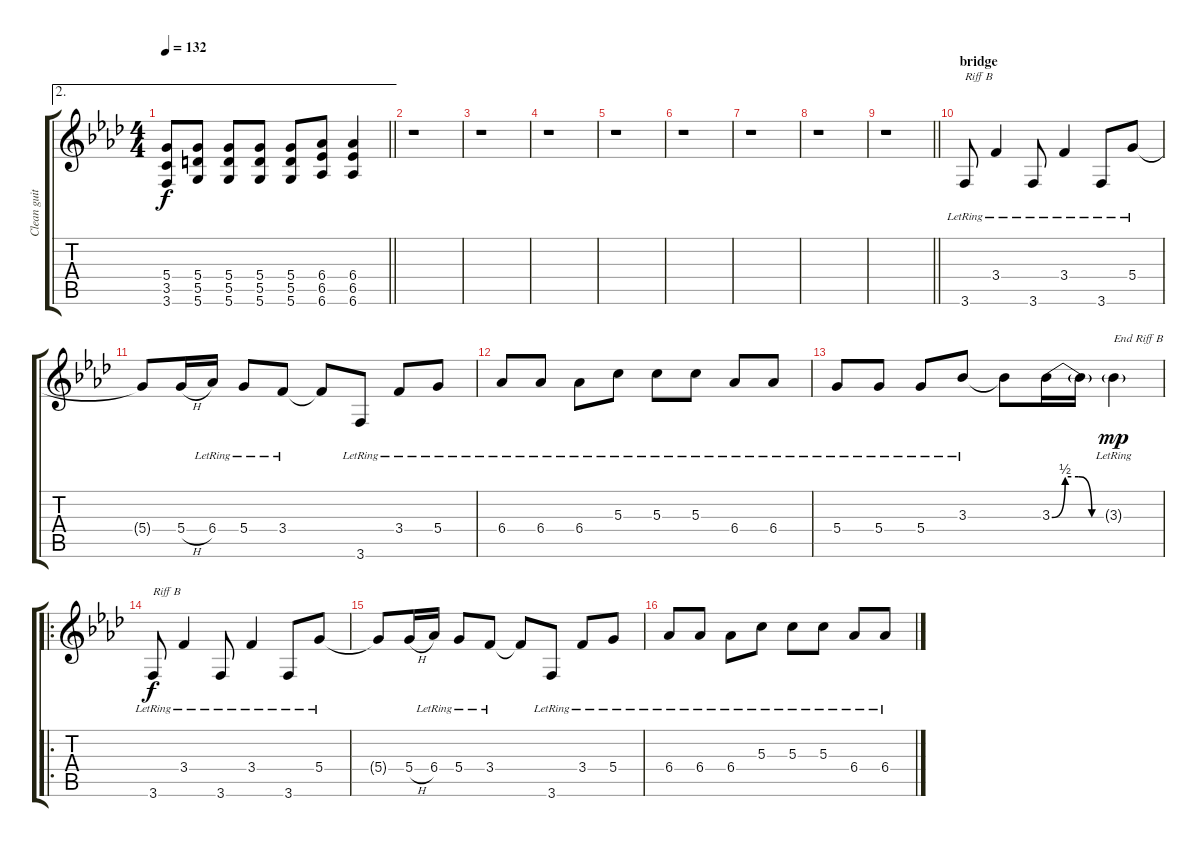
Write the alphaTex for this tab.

\track ("Clean guitar 1" "Clean guit") {instrument electricguitarclean}
\staff {score tabs}
\tuning (E4 B3 G3 D3 A2 D2) {hide}
\ae 2
\ts (4 4)
\tempo 132
\clef g2
\barLineRight lightlight
\ks ab
(5.4{t} 3.5{t} 3.6{t}).8{dy f} (5.4 5.5 5.6).8 (5.4 5.5 5.6).8 (5.4 5.5 5.6).8 (5.4 5.5 5.6).8 (6.4 6.5 6.6).8 (6.4 6.5 6.6).4 |
r.1 |
r.1 |
r.1 |
r.1 |
r.1 |
r.1 |
r.1 |
\barLineRight lightlight
r.1 |
\section ("" "bridge")
3.6{lr}.8{txt "Riff B"} 3.4{lr}.4 3.6{lr}.8 3.4{lr}.4 3.6{lr}.8 5.4{lr}.8 |
5.4{t}.8 5.4{h}.16 6.4{lr}.16 5.4{lr}.8 3.4{lr}.8 3.4{t}.8 3.6{lr}.8 3.4{lr}.8 5.4{lr}.8 |
6.4{lr}.8 6.4{lr}.8 6.4{lr}.8 5.3{lr}.8 5.3{lr}.8 5.3{lr}.8 6.4{lr}.8 6.4{lr}.8 |
5.4{lr}.8 5.4{lr}.8 5.4{lr}.8 3.3{lr}.8 3.3{t}.8 3.3{be (custom 0 0 15 2 30 2 45 0 60 0)}.16 3.3{t}.16 3.3{g lr}.4{txt "End Riff B" dy mp} |
\ro
3.6{lr}.8{txt "Riff B" dy f} 3.4{lr}.4 3.6{lr}.8 3.4{lr}.4 3.6{lr}.8 5.4{lr}.8 |
5.4{t}.8 5.4{h}.16 6.4{lr}.16 5.4{lr}.8 3.4{lr}.8 3.4{t}.8 3.6{lr}.8 3.4{lr}.8 5.4{lr}.8 |
6.4{lr}.8 6.4{lr}.8 6.4{lr}.8 5.3{lr}.8 5.3{lr}.8 5.3{lr}.8 6.4{lr}.8 6.4{lr}.8
